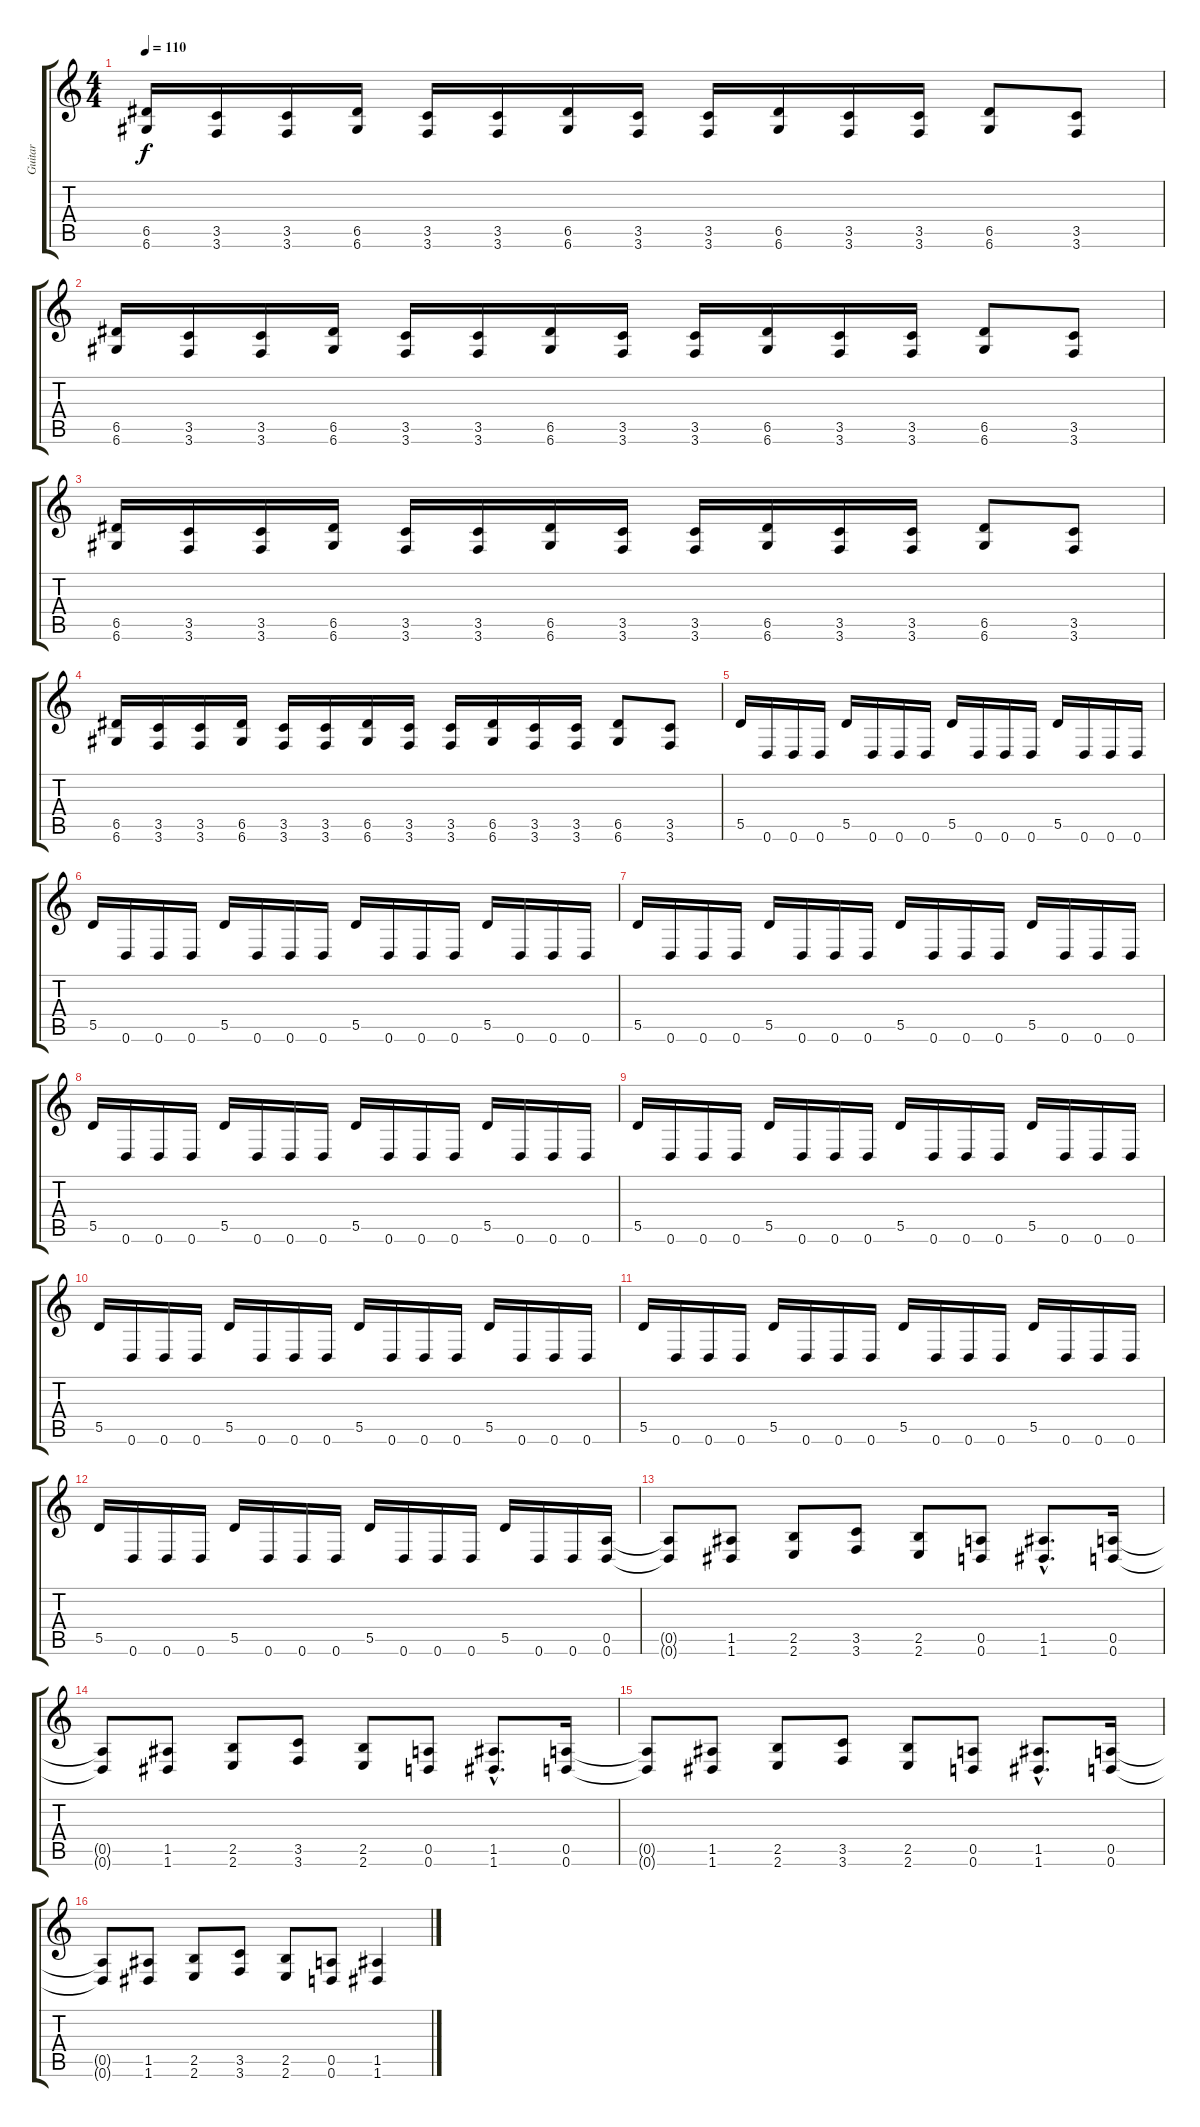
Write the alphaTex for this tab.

\track ("Guitar" "Guitar") {instrument distortionguitar}
\staff {score tabs}
\tuning (E4 B3 G3 D3 A2 D2) {hide}
\ts (4 4)
\tempo 110
\clef g2
\ks c
(6.5 6.6).16{dy f instrument distortionguitar} (3.5 3.6).16 (3.5 3.6).16 (6.5 6.6).16 (3.5 3.6).16 (3.5 3.6).16 (6.5 6.6).16 (3.5 3.6).16 (3.5 3.6).16 (6.5 6.6).16 (3.5 3.6).16 (3.5 3.6).16 (6.5 6.6).8 (3.5 3.6).8 |
(6.5 6.6).16 (3.5 3.6).16 (3.5 3.6).16 (6.5 6.6).16 (3.5 3.6).16 (3.5 3.6).16 (6.5 6.6).16 (3.5 3.6).16 (3.5 3.6).16 (6.5 6.6).16 (3.5 3.6).16 (3.5 3.6).16 (6.5 6.6).8 (3.5 3.6).8 |
(6.5 6.6).16 (3.5 3.6).16 (3.5 3.6).16 (6.5 6.6).16 (3.5 3.6).16 (3.5 3.6).16 (6.5 6.6).16 (3.5 3.6).16 (3.5 3.6).16 (6.5 6.6).16 (3.5 3.6).16 (3.5 3.6).16 (6.5 6.6).8 (3.5 3.6).8 |
(6.5 6.6).16 (3.5 3.6).16 (3.5 3.6).16 (6.5 6.6).16 (3.5 3.6).16 (3.5 3.6).16 (6.5 6.6).16 (3.5 3.6).16 (3.5 3.6).16 (6.5 6.6).16 (3.5 3.6).16 (3.5 3.6).16 (6.5 6.6).8 (3.5 3.6).8 |
5.5.16 0.6.16 0.6.16 0.6.16 5.5.16 0.6.16 0.6.16 0.6.16 5.5.16 0.6.16 0.6.16 0.6.16 5.5.16 0.6.16 0.6.16 0.6.16 |
5.5.16 0.6.16 0.6.16 0.6.16 5.5.16 0.6.16 0.6.16 0.6.16 5.5.16 0.6.16 0.6.16 0.6.16 5.5.16 0.6.16 0.6.16 0.6.16 |
5.5.16 0.6.16 0.6.16 0.6.16 5.5.16 0.6.16 0.6.16 0.6.16 5.5.16 0.6.16 0.6.16 0.6.16 5.5.16 0.6.16 0.6.16 0.6.16 |
5.5.16 0.6.16 0.6.16 0.6.16 5.5.16 0.6.16 0.6.16 0.6.16 5.5.16 0.6.16 0.6.16 0.6.16 5.5.16 0.6.16 0.6.16 0.6.16 |
5.5.16 0.6.16 0.6.16 0.6.16 5.5.16 0.6.16 0.6.16 0.6.16 5.5.16 0.6.16 0.6.16 0.6.16 5.5.16 0.6.16 0.6.16 0.6.16 |
5.5.16 0.6.16 0.6.16 0.6.16 5.5.16 0.6.16 0.6.16 0.6.16 5.5.16 0.6.16 0.6.16 0.6.16 5.5.16 0.6.16 0.6.16 0.6.16 |
5.5.16 0.6.16 0.6.16 0.6.16 5.5.16 0.6.16 0.6.16 0.6.16 5.5.16 0.6.16 0.6.16 0.6.16 5.5.16 0.6.16 0.6.16 0.6.16 |
5.5.16 0.6.16 0.6.16 0.6.16 5.5.16 0.6.16 0.6.16 0.6.16 5.5.16 0.6.16 0.6.16 0.6.16 5.5.16 0.6.16 0.6.16 (0.5 0.6).16 |
(0.5{t} 0.6{t}).8 (1.5 1.6).8 (2.5 2.6).8 (3.5 3.6).8 (2.5 2.6).8 (0.5 0.6).8 (1.5{hac} 1.6{hac}).8{d} (0.5 0.6).16 |
(0.5{t} 0.6{t}).8 (1.5 1.6).8 (2.5 2.6).8 (3.5 3.6).8 (2.5 2.6).8 (0.5 0.6).8 (1.5{hac} 1.6{hac}).8{d} (0.5 0.6).16 |
(0.5{t} 0.6{t}).8 (1.5 1.6).8 (2.5 2.6).8 (3.5 3.6).8 (2.5 2.6).8 (0.5 0.6).8 (1.5{hac} 1.6{hac}).8{d} (0.5 0.6).16 |
(0.5{t} 0.6{t}).8 (1.5 1.6).8 (2.5 2.6).8 (3.5 3.6).8 (2.5 2.6).8 (0.5 0.6).8 (1.5 1.6).4
